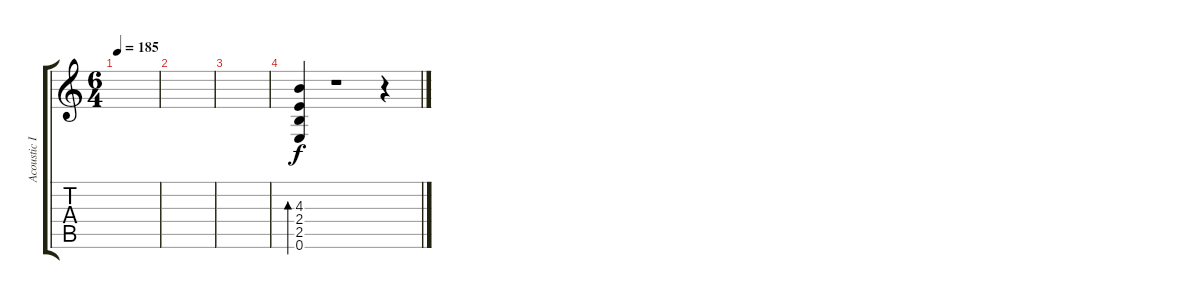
\track ("Acoustic I" "Acoustic I") {instrument acousticguitarsteel}
\staff {score tabs}
\tuning (E4 B3 G3 D3 A2 E2) {hide}
\ts (6 4)
\tempo 185
\clef g2
\ks c
|
|
|
(4.3 2.4 2.5 0.6).4{bd 240} r.1 r.4
